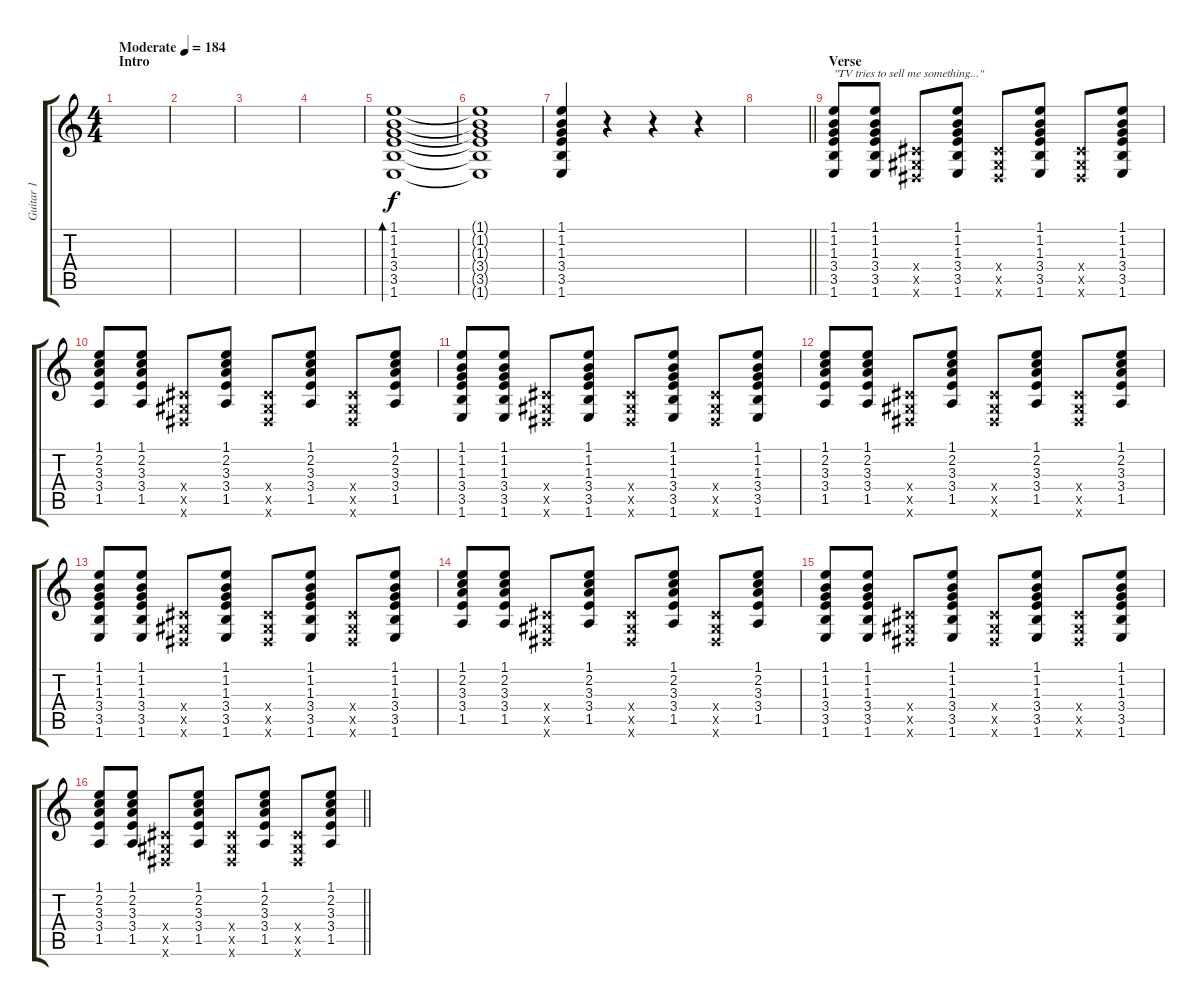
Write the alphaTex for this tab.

\track ("Guitar 1" "Guitar 1") {instrument electricguitarclean}
\staff {score tabs}
\tuning (Eb4 Bb3 Gb3 Db3 Ab2 Eb2) {hide}
\ts (4 4)
\section ("" "Intro")
\tempo (184 "Moderate")
\clef g2
\ks c
|
|
|
|
(1.1 1.2 1.3 3.4 3.5 1.6).1{bd 120} |
(1.1{t} 1.2{t} 1.3{t} 3.4{t} 3.5{t} 1.6{t}).1 |
(1.1 1.2 1.3 3.4 3.5 1.6).4 r.4 r.4 r.4 |
\barLineRight lightlight
|
\section ("" "Verse")
(1.1 1.2 1.3 3.4 3.5 1.6).8{txt "\"TV tries to sell me something...\""} (1.1 1.2 1.3 3.4 3.5 1.6).8 (0.4{x} 0.5{x} 0.6{x}).8 (1.1 1.2 1.3 3.4 3.5 1.6).8 (0.4{x} 0.5{x} 0.6{x}).8 (1.1 1.2 1.3 3.4 3.5 1.6).8 (0.4{x} 0.5{x} 0.6{x}).8 (1.1 1.2 1.3 3.4 3.5 1.6).8 |
(1.1 2.2 3.3 3.4 1.5).8 (1.1 2.2 3.3 3.4 1.5).8 (0.4{x} 0.5{x} 0.6{x}).8 (1.1 2.2 3.3 3.4 1.5).8 (0.4{x} 0.5{x} 0.6{x}).8 (1.1 2.2 3.3 3.4 1.5).8 (0.4{x} 0.5{x} 0.6{x}).8 (1.1 2.2 3.3 3.4 1.5).8 |
(1.1 1.2 1.3 3.4 3.5 1.6).8 (1.1 1.2 1.3 3.4 3.5 1.6).8 (0.4{x} 0.5{x} 0.6{x}).8 (1.1 1.2 1.3 3.4 3.5 1.6).8 (0.4{x} 0.5{x} 0.6{x}).8 (1.1 1.2 1.3 3.4 3.5 1.6).8 (0.4{x} 0.5{x} 0.6{x}).8 (1.1 1.2 1.3 3.4 3.5 1.6).8 |
(1.1 2.2 3.3 3.4 1.5).8 (1.1 2.2 3.3 3.4 1.5).8 (0.4{x} 0.5{x} 0.6{x}).8 (1.1 2.2 3.3 3.4 1.5).8 (0.4{x} 0.5{x} 0.6{x}).8 (1.1 2.2 3.3 3.4 1.5).8 (0.4{x} 0.5{x} 0.6{x}).8 (1.1 2.2 3.3 3.4 1.5).8 |
(1.1 1.2 1.3 3.4 3.5 1.6).8 (1.1 1.2 1.3 3.4 3.5 1.6).8 (0.4{x} 0.5{x} 0.6{x}).8 (1.1 1.2 1.3 3.4 3.5 1.6).8 (0.4{x} 0.5{x} 0.6{x}).8 (1.1 1.2 1.3 3.4 3.5 1.6).8 (0.4{x} 0.5{x} 0.6{x}).8 (1.1 1.2 1.3 3.4 3.5 1.6).8 |
(1.1 2.2 3.3 3.4 1.5).8 (1.1 2.2 3.3 3.4 1.5).8 (0.4{x} 0.5{x} 0.6{x}).8 (1.1 2.2 3.3 3.4 1.5).8 (0.4{x} 0.5{x} 0.6{x}).8 (1.1 2.2 3.3 3.4 1.5).8 (0.4{x} 0.5{x} 0.6{x}).8 (1.1 2.2 3.3 3.4 1.5).8 |
(1.1 1.2 1.3 3.4 3.5 1.6).8 (1.1 1.2 1.3 3.4 3.5 1.6).8 (0.4{x} 0.5{x} 0.6{x}).8 (1.1 1.2 1.3 3.4 3.5 1.6).8 (0.4{x} 0.5{x} 0.6{x}).8 (1.1 1.2 1.3 3.4 3.5 1.6).8 (0.4{x} 0.5{x} 0.6{x}).8 (1.1 1.2 1.3 3.4 3.5 1.6).8 |
\barLineRight lightlight
(1.1 2.2 3.3 3.4 1.5).8 (1.1 2.2 3.3 3.4 1.5).8 (0.4{x} 0.5{x} 0.6{x}).8 (1.1 2.2 3.3 3.4 1.5).8 (0.4{x} 0.5{x} 0.6{x}).8 (1.1 2.2 3.3 3.4 1.5).8 (0.4{x} 0.5{x} 0.6{x}).8 (1.1 2.2 3.3 3.4 1.5).8
